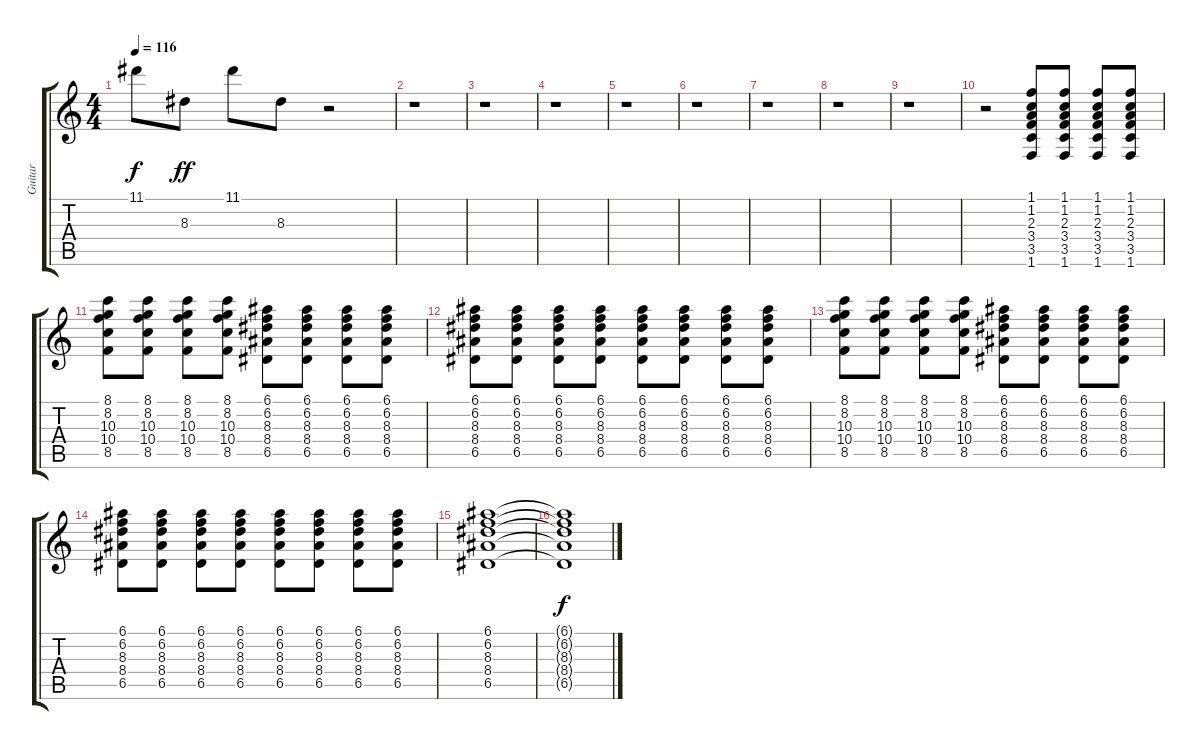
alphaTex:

\track ("Guitar" "Guitar") {instrument distortionguitar}
\staff {score tabs}
\tuning (E4 B3 G3 D3 A2 E2) {hide}
\ts (4 4)
\tempo 116
\clef g2
\ks c
11.1{t}.8{dy f} 8.3.8{dy ff} 11.1.8 8.3.8 r.2 |
r.1 |
r.1 |
r.1 |
r.1 |
r.1 |
r.1 |
r.1 |
r.1 |
r.2 (1.1 1.2 2.3 3.4 3.5 1.6).8 (1.1 1.2 2.3 3.4 3.5 1.6).8 (1.1 1.2 2.3 3.4 3.5 1.6).8 (1.1 1.2 2.3 3.4 3.5 1.6).8 |
(8.1 8.2 10.3 10.4 8.5).8 (8.1 8.2 10.3 10.4 8.5).8 (8.1 8.2 10.3 10.4 8.5).8 (8.1 8.2 10.3 10.4 8.5).8 (6.1 6.2 8.3 8.4 6.5).8 (6.1 6.2 8.3 8.4 6.5).8 (6.1 6.2 8.3 8.4 6.5).8 (6.1 6.2 8.3 8.4 6.5).8 |
(6.1 6.2 8.3 8.4 6.5).8 (6.1 6.2 8.3 8.4 6.5).8 (6.1 6.2 8.3 8.4 6.5).8 (6.1 6.2 8.3 8.4 6.5).8 (6.1 6.2 8.3 8.4 6.5).8 (6.1 6.2 8.3 8.4 6.5).8 (6.1 6.2 8.3 8.4 6.5).8 (6.1 6.2 8.3 8.4 6.5).8 |
(8.1 8.2 10.3 10.4 8.5).8 (8.1 8.2 10.3 10.4 8.5).8 (8.1 8.2 10.3 10.4 8.5).8 (8.1 8.2 10.3 10.4 8.5).8 (6.1 6.2 8.3 8.4 6.5).8 (6.1 6.2 8.3 8.4 6.5).8 (6.1 6.2 8.3 8.4 6.5).8 (6.1 6.2 8.3 8.4 6.5).8 |
(6.1 6.2 8.3 8.4 6.5).8 (6.1 6.2 8.3 8.4 6.5).8 (6.1 6.2 8.3 8.4 6.5).8 (6.1 6.2 8.3 8.4 6.5).8 (6.1 6.2 8.3 8.4 6.5).8 (6.1 6.2 8.3 8.4 6.5).8 (6.1 6.2 8.3 8.4 6.5).8 (6.1 6.2 8.3 8.4 6.5).8 |
(6.1 6.2 8.3 8.4 6.5).1 |
(6.1{t} 6.2{t} 8.3{t} 8.4{t} 6.5{t}).1{dy f}
